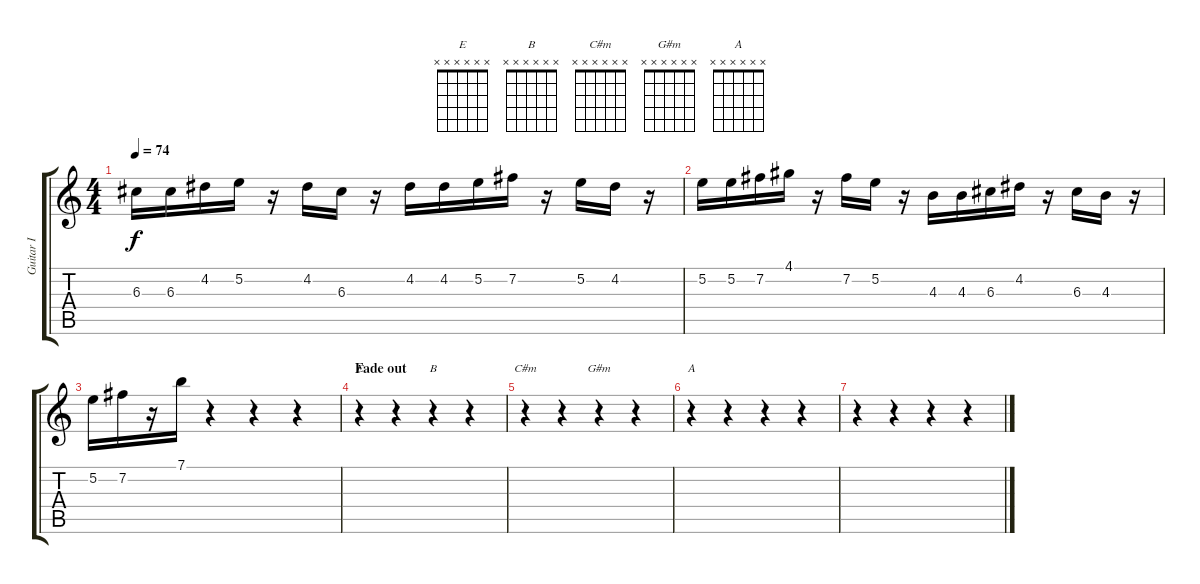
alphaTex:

\track ("Guitar I" "Guitar I") {instrument electricguitarclean}
\staff {score tabs}
\tuning (E4 B3 G3 D3 A2 E2) {hide}
\chord ("E" x x x x x x)
\chord ("B" x x x x x x)
\chord ("C#m" x x x x x x)
\chord ("G#m" x x x x x x)
\chord ("A" x x x x x x)
\ts (4 4)
\tempo 74
\clef g2
\ks c
6.3.16{dy f} 6.3.16 4.2.16 5.2.16 r.16 4.2.16 6.3.16 r.16 4.2.16 4.2.16 5.2.16 7.2.16 r.16 5.2.16 4.2.16 r.16 |
5.2.16 5.2.16 7.2.16 4.1.16 r.16 7.2.16 5.2.16 r.16 4.3.16 4.3.16 6.3.16 4.2.16 r.16 6.3.16 4.3.16 r.16 |
5.2.16 7.2.16 r.16 7.1.16 r.4 r.4 r.4 |
\section ("" "Fade out")
r.4{ch "E" volume 0} r.4 r.4{ch "B"} r.4 |
r.4{ch "C#m"} r.4 r.4{ch "G#m"} r.4 |
r.4{ch "A"} r.4 r.4 r.4 |
r.4 r.4 r.4 r.4
